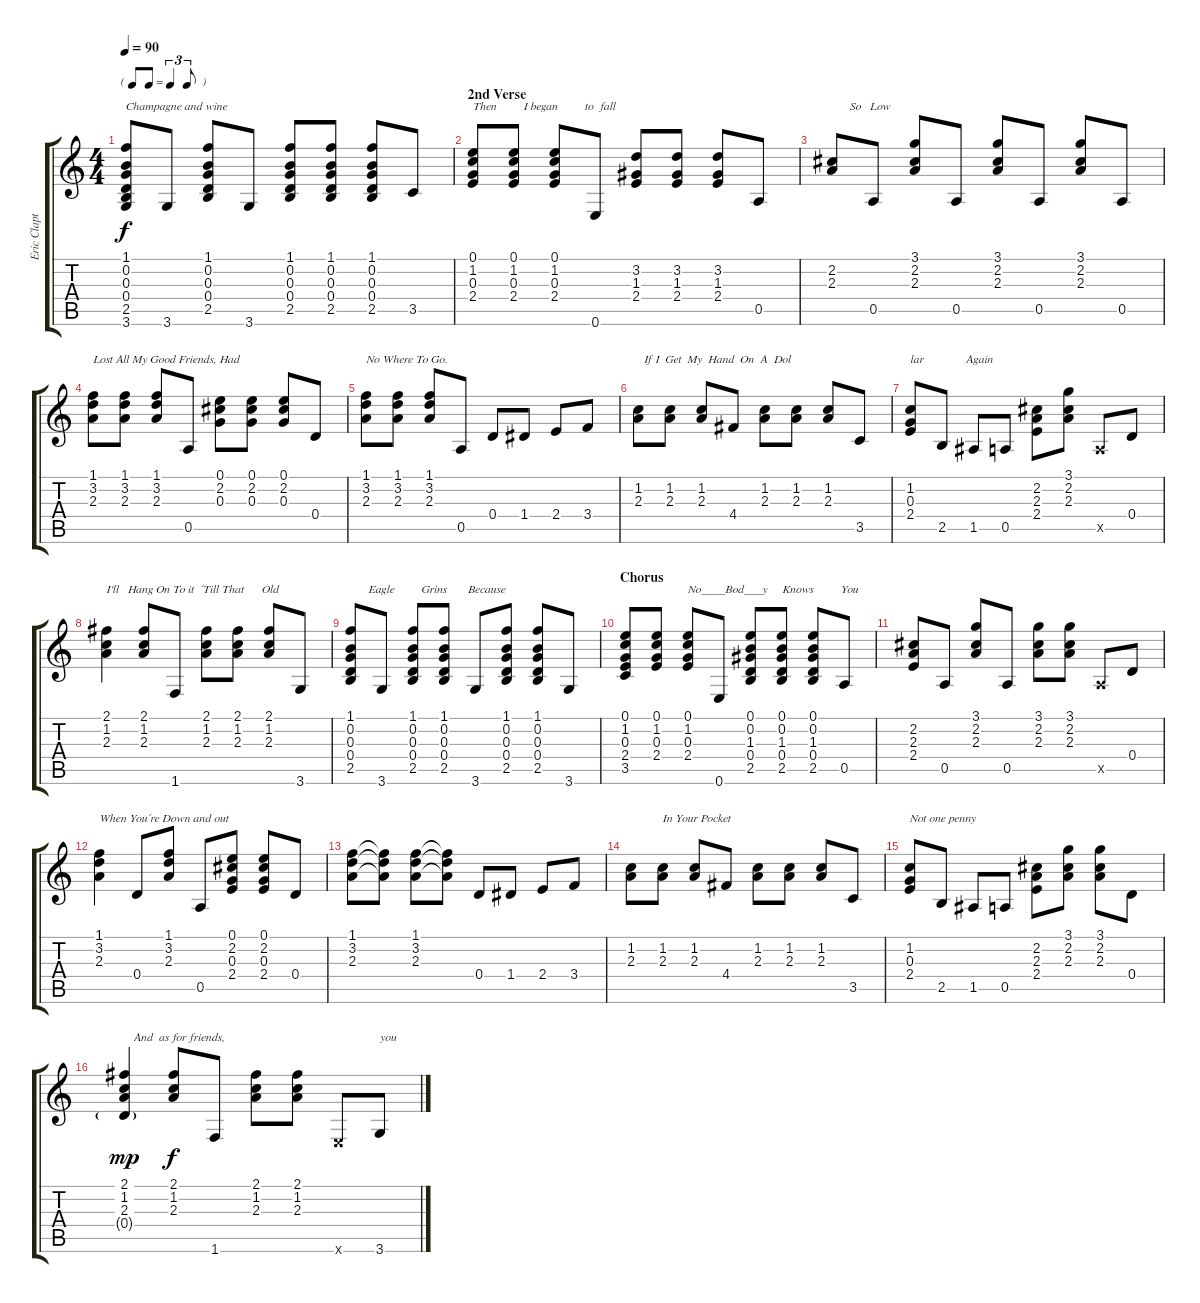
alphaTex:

\track ("Eric Clapton" "Eric Clapt") {instrument acousticguitarnylon}
\staff {score tabs}
\tuning (E4 B3 G3 D3 A2 E2) {hide}
\ts (4 4)
\tf triplet8th
\tempo 90
\clef g2
\ks c
(1.1 0.2 0.3 0.4 2.5 3.6).8{txt "Champagne and wine" dy f} 3.6.8 (1.1 0.2 0.3 0.4 2.5).8 3.6.8 (1.1 0.2 0.3 0.4 2.5).8 (1.1 0.2 0.3 0.4 2.5).8 (1.1 0.2 0.3 0.4 2.5).8 3.5.8 |
\section ("" "2nd Verse")
(0.1 1.2 0.3 2.4).8{txt "Then         I began         to  fall"} (0.1 1.2 0.3 2.4).8 (0.1 1.2 0.3 2.4).8 0.6.8 (3.2 1.3 2.4).8 (3.2 1.3 2.4).8 (3.2 1.3 2.4).8 0.5.8 |
(2.2 2.3).8{txt "      So   Low"} 0.5.8 (3.1 2.2 2.3).8 0.5.8 (3.1 2.2 2.3).8 0.5.8 (3.1 2.2 2.3).8 0.5.8 |
(1.1 3.2 2.3).8{txt "Lost All My Good Friends, Had"} (1.1 3.2 2.3).8 (1.1 3.2 2.3).8 0.5.8 (0.1 2.2 0.3).8 (0.1 2.2 0.3).8 (0.1 2.2 0.3).8 0.4.8 |
(1.1 3.2 2.3).8{txt "No Where To Go."} (1.1 3.2 2.3).8 (1.1 3.2 2.3).8 0.5.8 0.4.8 1.4.8 2.4.8 3.4.8 |
(1.2 2.3).8{txt "  If I  Get  My  Hand  On  A  Dol"} (1.2 2.3).8 (1.2 2.3).8 4.4.8 (1.2 2.3).8 (1.2 2.3).8 (1.2 2.3).8 3.5.8 |
(1.2 0.3 2.4).8{txt "lar              Again"} 2.5.8 1.5.8 0.5.8 (2.2 2.3 2.4).8 (3.1 2.2 2.3).8 0.5{x}.8 0.4.8 |
(2.1 1.2 2.3).4{txt "I'll   Hang On To it  ´Till That      Old "} (2.1 1.2 2.3).8 1.6.8 (2.1 1.2 2.3).8 (2.1 1.2 2.3).8 (2.1 1.2 2.3).8 3.6.8 |
(1.1 0.2 0.3 0.4 2.5).8{txt "      Eagle         Grins       Because"} 3.6.8 (1.1 0.2 0.3 0.4 2.5).8 (1.1 0.2 0.3 0.4 2.5).8 3.6.8 (1.1 0.2 0.3 0.4 2.5).8 (1.1 0.2 0.3 0.4 2.5).8 3.6.8 |
\section ("" "Chorus")
(0.1 1.2 0.3 2.4 3.5).8 (0.1 1.2 0.3 2.4).8 (0.1 1.2 0.3 2.4).8{txt "No____Bod___y     Knows         You "} 0.6.8 (0.1 0.2 1.3 0.4 2.5).8 (0.1 0.2 1.3 0.4 2.5).8 (0.1 0.2 1.3 0.4 2.5).8 0.5.8 |
(2.2 2.3 2.4).8 0.5.8 (3.1 2.2 2.3).8 0.5.8 (3.1 2.2 2.3).8 (3.1 2.2 2.3).8 0.5{x}.8 0.4.8 |
(1.1 3.2 2.3).4{txt "When You´re Down and out"} 0.4.8 (1.1 3.2 2.3).8 0.5.8 (0.1 2.2 0.3 2.4).8 (0.1 2.2 0.3 2.4).8 0.4.8 |
(1.1 3.2 2.3).8 (1.1{t} 3.2{t} 2.3{t}).8 (1.1 3.2 2.3).8 (1.1{t} 3.2{t} 2.3{t}).8 0.4.8 1.4.8 2.4.8 3.4.8 |
(1.2 2.3).8 (1.2 2.3).8{txt "In Your Pocket"} (1.2 2.3).8 4.4.8 (1.2 2.3).8 (1.2 2.3).8 (1.2 2.3).8 3.5.8 |
(1.2 0.3 2.4).8{txt "Not one penny"} 2.5.8 1.5.8 0.5.8 (2.2 2.3 2.4).8 (3.1 2.2 2.3).8 (3.1 2.2 2.3).8 0.4.8 |
(2.1 1.2 2.3 0.4{g}).4{txt "   And  as for friends," dy mp} (2.1 1.2 2.3).8{dy f} 1.6.8 (2.1 1.2 2.3).8 (2.1 1.2 2.3).8 0.6{x}.8 3.6.8{txt "you"}
